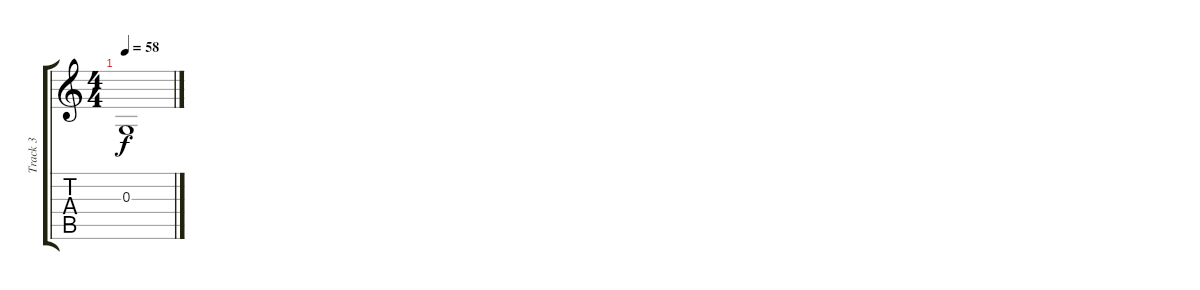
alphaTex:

\track ("Track 3" "Track 3") {instrument fx2soundtrack}
\staff {score tabs}
\tuning (E4 B3 G3 D3 A2 E2) {hide}
\ts (4 4)
\tempo 58
\clef g2
\ks c
0.3{t}.1{dy f}
